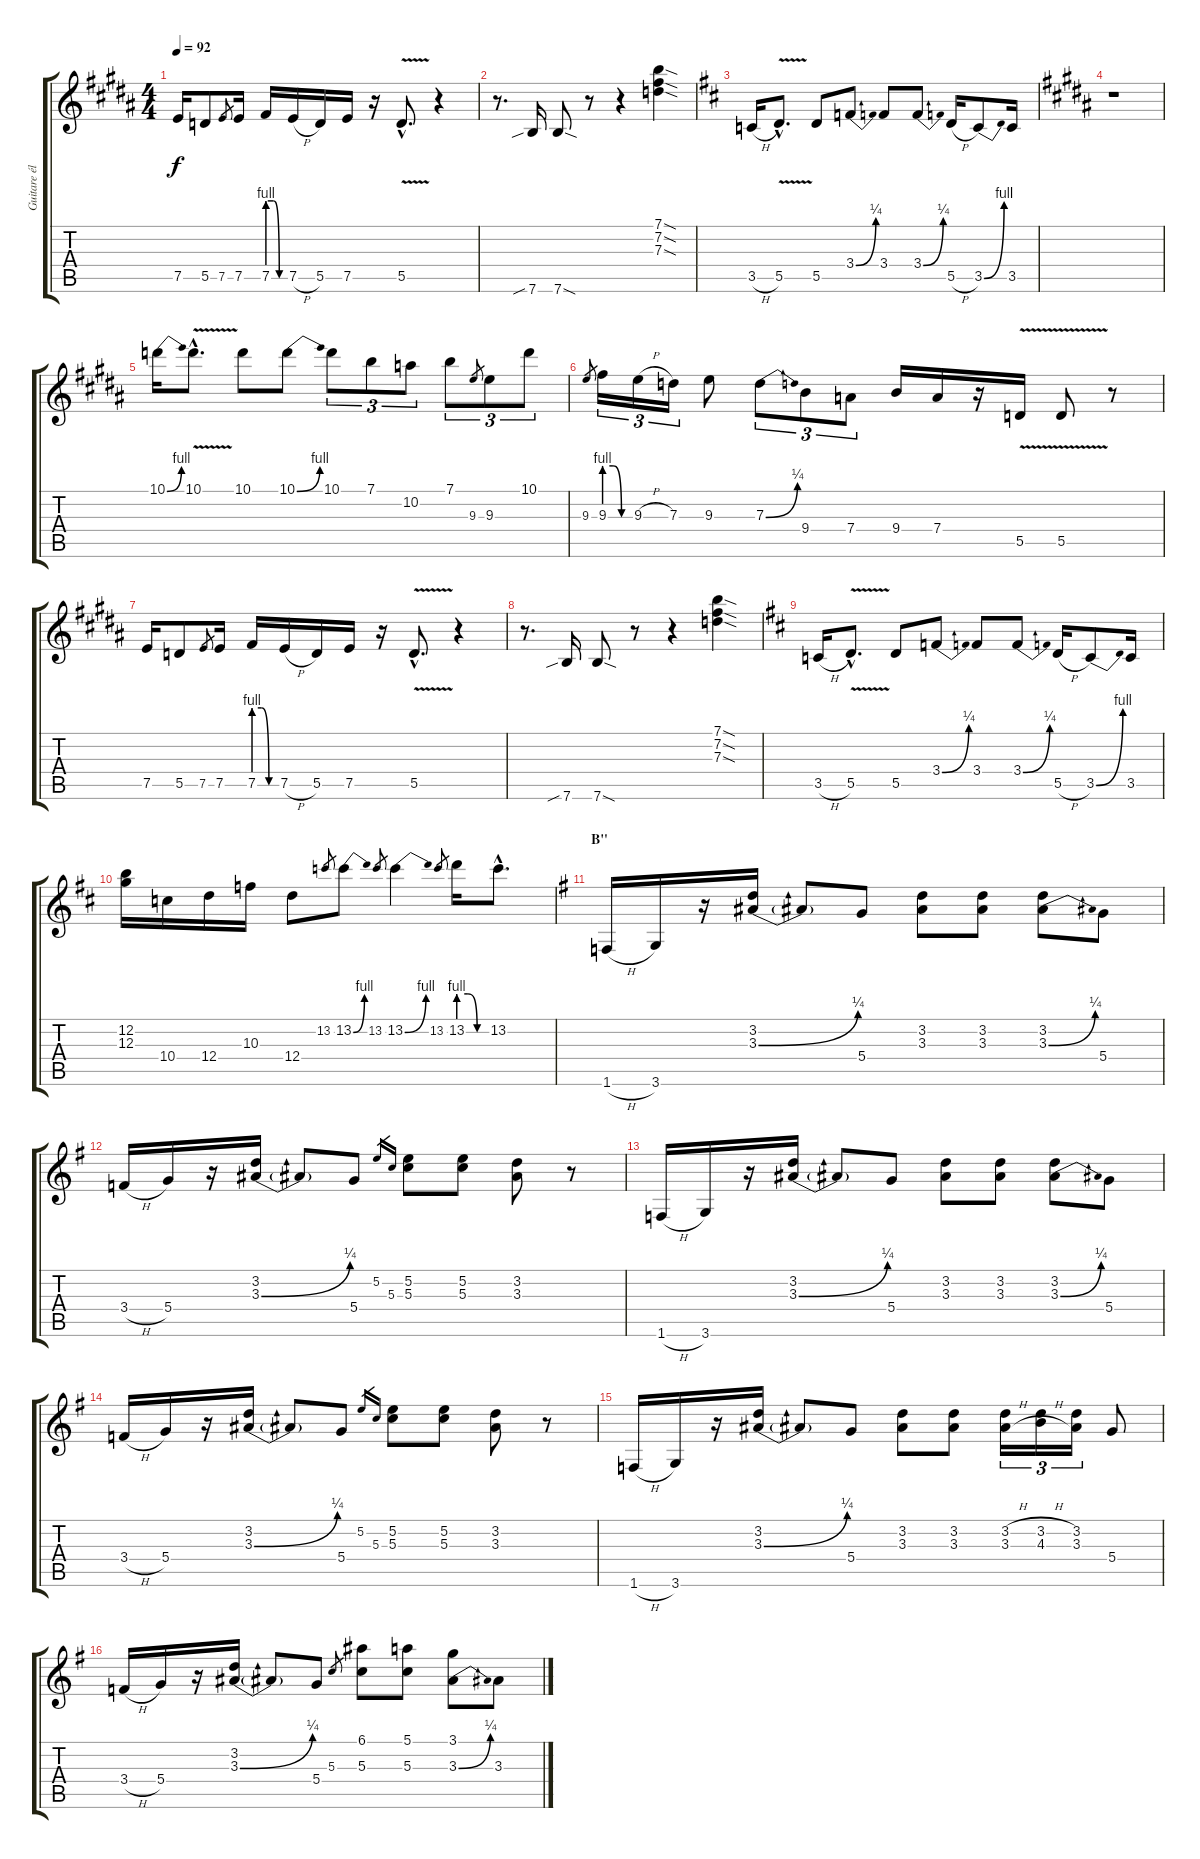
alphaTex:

\track ("Guitare électrique" "Guitare él") {instrument electricguitarclean}
\staff {score tabs}
\tuning (E4 B3 G3 D3 A2 E2) {hide}
\ts (4 4)
\tempo 92
\clef g2
\ks b
7.5.16{dy f} 5.5.8 7.5.8{gr} 7.5.16 7.5{be (custom 0 4 20 4 40 0 60 0)}.16 7.5{h}.16 5.5.16 7.5.16 r.16 5.5{v hac}.8{d} r.4 |
r.8{d} 7.6{sib}.16 7.6{sod}.8 r.8 r.4 (7.1{sod} 7.2{sod} 7.3{sod}).4 |
\ks d
3.5{h}.16 5.5{v hac}.8{d} 5.5.8 3.4{be (bend 0 0 60 1)}.8 3.4.8 3.4{be (bend 0 0 60 1)}.8 5.5{h}.16 3.5{be (bend 0 0 60 4)}.8 3.5.16 |
\ks b
r.1 |
10.1{be (bend 0 0 60 4)}.16 10.1{v hac}.8{d} 10.1.8 10.1{be (bend 0 0 60 4)}.8 10.1.8{tu (3 2)} 7.1.8{tu (3 2)} 10.2.8{tu (3 2)} 7.1.8{tu (3 2)} 9.3.8{gr} 9.3.8{tu (3 2)} 10.1.8{tu (3 2)} |
9.3.8{gr} 9.3{be (custom 0 4 20 4 40 0 60 0)}.16{tu (3 2)} 9.3{h}.16{tu (3 2)} 7.3.16{tu (3 2)} 9.3.8 7.3{be (bend 0 0 60 1)}.8{tu (3 2)} 9.4.8{tu (3 2)} 7.4.8{tu (3 2)} 9.4.16 7.4.16 r.16 5.5{v}.16 5.5{v}.8 r.8 |
7.5.16 5.5.8 7.5.8{gr} 7.5.16 7.5{be (custom 0 4 20 4 40 0 60 0)}.16 7.5{h}.16 5.5.16 7.5.16 r.16 5.5{v hac}.8{d} r.4 |
r.8{d} 7.6{sib}.16 7.6{sod}.8 r.8 r.4 (7.1{sod} 7.2{sod} 7.3{sod}).4 |
\ks d
3.5{h}.16 5.5{v hac}.8{d} 5.5.8 3.4{be (bend 0 0 60 1)}.8 3.4.8 3.4{be (bend 0 0 60 1)}.8 5.5{h}.16 3.5{be (bend 0 0 60 4)}.8 3.5.16 |
(12.2 12.3).16 10.4.16 12.4.16 10.3.16 12.4.8 13.2.8{gr} 13.2{be (bend 0 0 60 4)}.8 13.2.8{gr} 13.2{be (bend 0 0 60 4)}.4 13.2.8{gr} 13.2{be (custom 0 4 20 4 40 0 60 0)}.16 13.2{hac}.8{d} |
\section ("" "B''")
\ks g
1.6{h}.16 3.6.16 r.16 (3.2 3.3{be (bend 0 0 60 1)}).16 3.3{t}.8 5.4.8 (3.2 3.3).8 (3.2 3.3).8 (3.2 3.3{be (bend 0 0 60 1)}).8 5.4.8 |
3.4{h}.16 5.4.16 r.16 (3.2 3.3{be (bend 0 0 60 1)}).16 3.3{t}.8 5.4.8 5.2.16{gr} 5.3.16{gr} (5.2 5.3).8 (5.2 5.3).8 (3.2 3.3).8 r.8 |
1.6{h}.16 3.6.16 r.16 (3.2 3.3{be (bend 0 0 60 1)}).16 3.3{t}.8 5.4.8 (3.2 3.3).8 (3.2 3.3).8 (3.2 3.3{be (bend 0 0 60 1)}).8 5.4.8 |
3.4{h}.16 5.4.16 r.16 (3.2 3.3{be (bend 0 0 60 1)}).16 3.3{t}.8 5.4.8 5.2.16{gr} 5.3.16{gr} (5.2 5.3).8 (5.2 5.3).8 (3.2 3.3).8 r.8 |
1.6{h}.16 3.6.16 r.16 (3.2 3.3{be (bend 0 0 60 1)}).16 3.3{t}.8 5.4.8 (3.2 3.3).8 (3.2 3.3).8 (3.2{h} 3.3{h}).16{tu (3 2)} (3.2{h} 4.3{h}).16{tu (3 2)} (3.2 3.3).16{tu (3 2)} 5.4.8 |
3.4{h}.16 5.4.16 r.16 (3.2 3.3{be (bend 0 0 60 1)}).16 3.3{t}.8 5.4.8 5.3.8{gr} (6.1 5.3).8 (5.1 5.3).8 (3.1 3.3{be (bend 0 0 60 1)}).8 3.3.8
